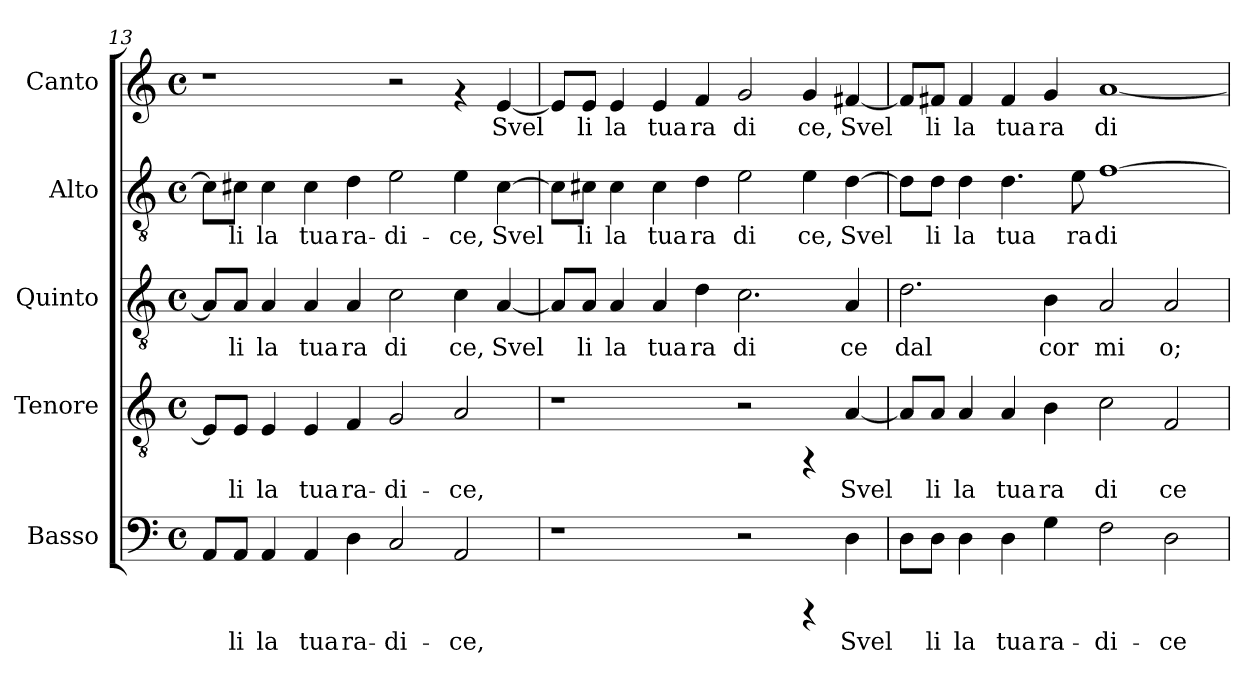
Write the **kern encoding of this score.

**kern	**text	**kern	**text	**kern	**text	**kern	**text	**kern	**text
*part5	*part5	*part4	*part4	*part3	*part3	*part2	*part2	*part1	*part1
*staff5	*staff5	*staff4	*staff4	*staff3	*staff3	*staff2	*staff2	*staff1	*staff1
*I"Basso	*	*I"Tenore	*	*I"Quinto	*	*I"Alto	*	*I"Canto	*
*clefF4	*	*clefGv2	*	*clefGv2	*	*clefGv2	*	*clefG2	*
*k[]	*	*k[]	*	*k[]	*	*k[]	*	*k[]	*
*C:	*	*C:	*	*C:	*	*C:	*	*C:	*
*M4/4	*	*M4/4	*	*M4/4	*	*M4/4	*	*M4/4	*
*met(c)	*	*met(c)	*	*met(c)	*	*met(c)	*	*met(c)	*
=13	=13	=13	=13	=13	=13	=13	=13	=13	=13
!	!LO:LY:b:cj	!	!LO:LY:b:cj	!	!LO:LY:b:cj	!	!LO:LY:b:cj	!	!
8AA/L	--	8E/L]	--	8A/L]	.	8c#\L]	--	1r	.
!	!LO:LY:b:cj	!	!LO:LY:b:cj	!	!LO:LY:b:cj	!	!LO:LY:b:cj	!	!
8AA/J	-li	8E/J	-li	8A/J	li	8c#X\J	-li	.	.
!	!LO:LY:b:cj	!	!LO:LY:b:cj	!	!LO:LY:b:cj	!	!LO:LY:b:cj	!	!
4AA/	la	4E/	la	4A/	la	4c#\	la	.	.
!	!LO:LY:b:cj	!	!LO:LY:b:cj	!	!LO:LY:b:cj	!	!LO:LY:b:cj	!	!
4AA/	tua	4E/	tua	4A/	tua	4c#\	tua	.	.
!	!LO:LY:b:cj	!	!LO:LY:b:cj	!	!LO:LY:b:cj	!	!LO:LY:b:cj	!	!
4D\	ra-	4F/	ra-	4A/	ra	4d\	ra-	.	.
!	!LO:LY:b:cj	!	!LO:LY:b:cj	!	!LO:LY:b:cj	!	!LO:LY:b:cj	!	!
2C/	-di-	2G/	-di-	2c\	di	2e\	-di-	2r	.
!	!LO:LY:b:cj	!	!LO:LY:b:cj	!	!LO:LY:b:cj	!	!LO:LY:b:cj	!	!
2AA/	-ce,	2A/	-ce,	4c\	ce,	4e\	-ce,	4rf	.
!	!	!	!	!	!LO:LY:b:cj	!	!LO:LY:b:cj	!	!LO:LY:b:cj
.	.	.	.	[>4A/	Svel	[>4c#\	Svel-	[>4e/	Svel
!!LO:PB:g=z
=14	=14	=14	=14	=14	=14	=14	=14	=14	=14
!	!	!	!	!	!LO:LY:b:cj	!	!LO:LY:b:cj	!	!LO:LY:b:cj
1r	.	1r	.	8A/L]	.	8c#\L]	--	8e/L]	.
!	!	!	!	!	!LO:LY:b:cj	!	!LO:LY:b:cj	!	!LO:LY:b:cj
.	.	.	.	8A/J	li	8c#X\J	-li	8e/J	li
!	!	!	!	!	!LO:LY:b:cj	!	!LO:LY:b:cj	!	!LO:LY:b:cj
.	.	.	.	4A/	la	4c#\	la	4e/	la
!	!	!	!	!	!LO:LY:b:cj	!	!LO:LY:b:cj	!	!LO:LY:b:cj
.	.	.	.	4A/	tua	4c#\	tua	4e/	tua
!	!	!	!	!	!LO:LY:b:cj	!	!LO:LY:b:cj	!	!LO:LY:b:cj
.	.	.	.	4d\	ra	4d\	ra	4f/	ra
!	!	!	!	!	!LO:LY:b:cj	!	!LO:LY:b:cj	!	!LO:LY:b:cj
2r	.	2r	.	2.c\	di	2e\	di	2g/	di
!	!	!	!	!	!	!	!LO:LY:b:cj	!	!LO:LY:b:cj
4rCCC	.	4rFF	.	.	.	4e\	ce,	4g/	ce,
!	!LO:LY:b:cj	!	!LO:LY:b:cj	!	!LO:LY:b:cj	!	!LO:LY:b:cj	!	!LO:LY:b:cj
4D\	Svel-	[<4A/	Svel	4A/	ce	[>4d\	Svel	[<4f#X/	Svel
=15	=15	=15	=15	=15	=15	=15	=15	=15	=15
!	!LO:LY:b:cj	!	!LO:LY:b:cj	!	!LO:LY:b:cj	!	!LO:LY:b:cj	!	!LO:LY:b:cj
8D\L	--	8A/L]	.	2.d\	dal	8d\L]	.	8f#/L]	.
!	!LO:LY:b:cj	!	!LO:LY:b:cj	!	!	!	!LO:LY:b:cj	!	!LO:LY:b:cj
8D\J	-li	8A/J	li	.	.	8d\J	li	8f#X/J	li
!	!LO:LY:b:cj	!	!LO:LY:b:cj	!	!	!	!LO:LY:b:cj	!	!LO:LY:b:cj
4D\	la	4A/	la	.	.	4d\	la	4f#/	la
!	!LO:LY:b:cj	!	!LO:LY:b:cj	!	!	!	!LO:LY:b:cj	!	!LO:LY:b:cj
4D\	tua	4A/	tua	.	.	4.d\	tua	4f#/	tua
!	!LO:LY:b:cj	!	!LO:LY:b:cj	!	!LO:LY:b:cj	!	!	!	!LO:LY:b:cj
4G\	ra-	4B\	ra	4B\	cor	.	.	4g/	ra
!	!	!	!	!	!	!	!LO:LY:b:cj	!	!
.	.	.	.	.	.	8e\	ra	.	.
!	!LO:LY:b:cj	!	!LO:LY:b:cj	!	!LO:LY:b:cj	!	!LO:LY:b:cj	!	!LO:LY:b:cj
2F\	-di-	2c\	di	2A/	mi	[>1f	di	[<1a	di
!	!LO:LY:b:cj	!	!LO:LY:b:cj	!	!LO:LY:b:cj	!	!	!	!
2D\	-ce	2F/	ce	2A/	o;	.	.	.	.
=	=	=	=	=	=	=	=	=	=
*-	*-	*-	*-	*-	*-	*-	*-	*-	*-
